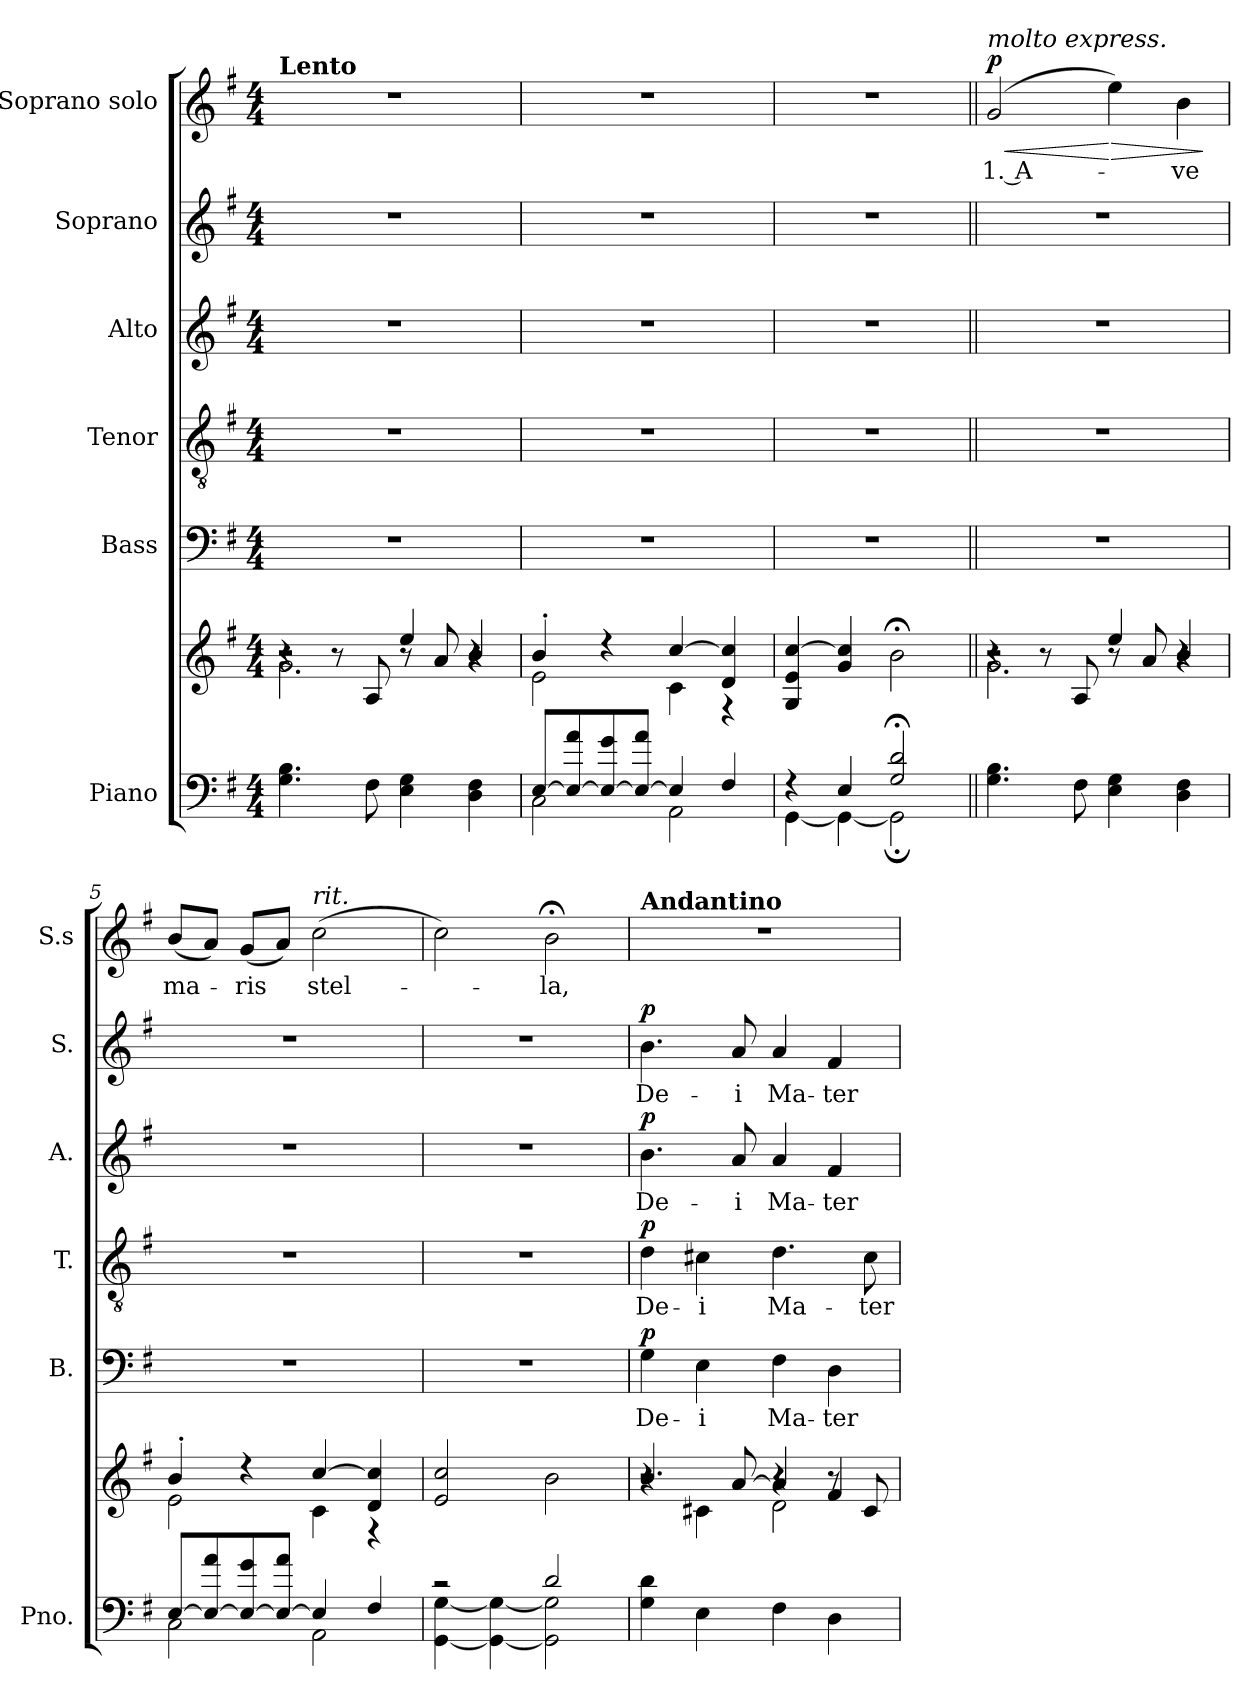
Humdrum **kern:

**kern	**kern	**kern	**text	**dynam	**kern	**text	**dynam	**kern	**text	**dynam	**kern	**text	**dynam	**kern	**text	**dynam
*part6	*part6	*part5	*part5	*part5	*part4	*part4	*part4	*part3	*part3	*part3	*part2	*part2	*part2	*part1	*part1	*part1
*staff7	*staff6	*staff5	*staff5	*staff5	*staff4	*staff4	*staff4	*staff3	*staff3	*staff3	*staff2	*staff2	*staff2	*staff1	*staff1	*staff1
*I"Piano	*	*I"Bass	*	*	*I"Tenor	*	*	*I"Alto	*	*	*I"Soprano	*	*	*I"Soprano solo	*	*
*I'Pno.	*	*I'B.	*	*	*I'T.	*	*	*I'A.	*	*	*I'S.	*	*	*I'S.s	*	*
*clefF4	*clefG2	*clefF4	*	*	*clefGv2	*	*	*clefG2	*	*	*clefG2	*	*	*clefG2	*	*
*k[f#]	*k[f#]	*k[f#]	*	*	*k[f#]	*	*	*k[f#]	*	*	*k[f#]	*	*	*k[f#]	*	*
*M4/4	*M4/4	*M4/4	*	*	*M4/4	*	*	*M4/4	*	*	*M4/4	*	*	*M4/4	*	*
*MM66	*MM66	*MM66	*	*	*MM66	*	*	*MM66	*	*	*MM66	*	*	*MM66	*	*
=1	=1	=1	=1	=1	=1	=1	=1	=1	=1	=1	=1	=1	=1	=1	=1	=1
*	*^	*	*	*	*	*	*	*	*	*	*	*	*	*	*	*
*	*	*^	*	*	*	*	*	*	*	*	*	*	*	*	*	*	*
!	!	!	!	!	!	!	!	!	!	!	!	!	!	!	!	!LO:TX:a:B:t=Lento	!	!
4.G\ 4.B\	2r	2.g\	4r	1r	.	.	1r	.	.	1r	.	.	1r	.	.	1r	.	.
.	.	.	8r	.	.	.	.	.	.	.	.	.	.	.	.	.	.	.
8F#\	.	.	8A/	.	.	.	.	.	.	.	.	.	.	.	.	.	.	.
4E\ 4G\	4ee/	.	8r	.	.	.	.	.	.	.	.	.	.	.	.	.	.	.
.	.	.	8a/	.	.	.	.	.	.	.	.	.	.	.	.	.	.	.
4D\ 4F#\	4r	4r	4b/	.	.	.	.	.	.	.	.	.	.	.	.	.	.	.
*	*	*v	*v	*	*	*	*	*	*	*	*	*	*	*	*	*	*	*
=2	=2	=2	=2	=2	=2	=2	=2	=2	=2	=2	=2	=2	=2	=2	=2	=2	=2
*^	*	*	*	*	*	*	*	*	*	*	*	*	*	*	*	*	*
[8E/L	2C\	4b'/	2e\	1r	.	.	1r	.	.	1r	.	.	1r	.	.	1r	.	.
8E/_ 8a/	.	.	.	.	.	.	.	.	.	.	.	.	.	.	.	.	.	.
8E/_ 8g/	.	4r	.	.	.	.	.	.	.	.	.	.	.	.	.	.	.	.
8E/_ 8a/J	.	.	.	.	.	.	.	.	.	.	.	.	.	.	.	.	.	.
4E/]	2AA\	[4cc/	4c\	.	.	.	.	.	.	.	.	.	.	.	.	.	.	.
4F#/	.	4d/ 4cc/]	4r	.	.	.	.	.	.	.	.	.	.	.	.	.	.	.
*	*	*v	*v	*	*	*	*	*	*	*	*	*	*	*	*	*	*	*
=3	=3	=3	=3	=3	=3	=3	=3	=3	=3	=3	=3	=3	=3	=3	=3	=3	=3
4r	[4GG\	4G/ 4e/ [4cc/	1r	.	.	1r	.	.	1r	.	.	1r	.	.	1r	.	.
4E/	4GG\_	4g/ 4cc/]	.	.	.	.	.	.	.	.	.	.	.	.	.	.	.
2G/;< 2d/;<	2GG;\]	2b;<\	.	.	.	.	.	.	.	.	.	.	.	.	.	.	.
!!LO:LB:g=z
=4||	=4||	=4||	=4||	=4||	=4||	=4||	=4||	=4||	=4||	=4||	=4||	=4||	=4||	=4||	=4||	=4||	=4||
*	*	*^	*	*	*	*	*	*	*	*	*	*	*	*	*	*	*
*	*	*	*^	*	*	*	*	*	*	*	*	*	*	*	*	*	*	*
!	!	!	!	!	!	!	!	!	!	!	!	!	!	!	!	!	!LO:TX:a:i:t=molto express.	!	!
!	!	!	!	!	!	!	!	!	!	!	!	!	!	!	!	!	!	!LO:LY:b	!LO:HP:b
!	!	!	!	!	!	!	!	!	!	!	!	!	!	!	!	!	!	!	!LO:DY:n=1:a
*v	*v	*	*	*	*	*	*	*	*	*	*	*	*	*	*	*	*	*	*
4.G\ 4.B\	2r	2.g\	4r	1r	.	.	1r	.	.	1r	.	.	1r	.	.	(>2g/	1. A-	< p
.	.	.	8r	.	.	.	.	.	.	.	.	.	.	.	.	.	.	.
8F#\	.	.	8A/	.	.	.	.	.	.	.	.	.	.	.	.	.	.	.
!	!	!	!	!	!	!	!	!	!	!	!	!	!	!	!	!	!	!LO:HP:n=1:b
4E\ 4G\	4ee/	.	8r	.	.	.	.	.	.	.	.	.	.	.	.	4ee\)	.	[ >
.	.	.	8a/	.	.	.	.	.	.	.	.	.	.	.	.	.	.	.
!	!	!	!	!	!	!	!	!	!	!	!	!	!	!	!	!	!LO:LY:b	!
4D\ 4F#\	4r	4r	4b/	.	.	.	.	.	.	.	.	.	.	.	.	4b\	-ve	.
*	*v	*v	*v	*	*	*	*	*	*	*	*	*	*	*	*	*	*	*
.	.	.	.	.	.	.	.	.	.	.	.	.	.	.	.	]
=5	=5	=5	=5	=5	=5	=5	=5	=5	=5	=5	=5	=5	=5	=5	=5	=5
*^	*^	*	*	*	*	*	*	*	*	*	*	*	*	*	*	*
!	!	!	!	!	!	!	!	!	!	!	!	!	!	!	!	!	!LO:LY:b	!
[8E/L	2C\	4b'/	2e\	1r	.	.	1r	.	.	1r	.	.	1r	.	.	(<8b/L	ma-	.
8E/_ 8a/	.	.	.	.	.	.	.	.	.	.	.	.	.	.	.	8a/J)	.	.
!	!	!	!	!	!	!	!	!	!	!	!	!	!	!	!	!	!LO:LY:b	!
8E/_ 8g/	.	4r	.	.	.	.	.	.	.	.	.	.	.	.	.	(<8g/L	-ris	.
8E/_ 8a/J	.	.	.	.	.	.	.	.	.	.	.	.	.	.	.	8a/J)	.	.
*	*	*	*	*	*	*	*	*	*	*	*	*	*	*	*	*MM64	*	*
!	!	!	!	!	!	!	!	!	!	!	!	!	!	!	!	!LO:TX:a:i:t=rit.	!	!
!	!	!	!	!	!	!	!	!	!	!	!	!	!	!	!	!	!LO:LY:b	!
4E/]	2AA\	[4cc/	4c\	.	.	.	.	.	.	.	.	.	.	.	.	(>2cc\	stel-	.
4F#/	.	4d/ 4cc/]	4r	.	.	.	.	.	.	.	.	.	.	.	.	.	.	.
*	*	*v	*v	*	*	*	*	*	*	*	*	*	*	*	*	*	*	*
=6	=6	=6	=6	=6	=6	=6	=6	=6	=6	=6	=6	=6	=6	=6	=6	=6	=6
*	*	*	*	*	*	*	*	*	*	*	*	*	*	*	*MM62	*	*
2r	[4GG\ [4G\	2e/ 2cc/	1r	.	.	1r	.	.	1r	.	.	1r	.	.	2cc\)	.	.
.	4GG\_ 4G\_	.	.	.	.	.	.	.	.	.	.	.	.	.	.	.	.
*	*	*	*	*	*	*	*	*	*	*	*	*	*	*	*MM58	*	*
!	!	!	!	!	!	!	!	!	!	!	!	!	!	!	!	!LO:LY:b	!
2d/	2GG\] 2G\]	2b\	.	.	.	.	.	.	.	.	.	.	.	.	2b;<\	-la,	.
*v	*v	*	*	*	*	*	*	*	*	*	*	*	*	*	*	*	*
!!LO:LB:g=z
=7	=7	=7	=7	=7	=7	=7	=7	=7	=7	=7	=7	=7	=7	=7	=7	=7
*	*	*	*	*	*	*	*	*	*	*	*	*	*	*MM96	*	*
*^	*^	*	*	*	*	*	*	*	*	*	*	*	*	*	*	*
*	*	*	*^	*	*	*	*	*	*	*	*	*	*	*	*	*	*	*
!	!	!	!	!	!	!	!	!	!	!	!	!	!	!	!	!	!LO:TX:a:B:t=Andantino	!	!
!	!	!	!	!	!	!LO:LY:b	!LO:DY:a	!	!LO:LY:b	!LO:DY:a	!	!LO:LY:b	!LO:DY:a	!	!LO:LY:b	!LO:DY:a	!	!	!
*v	*v	*	*	*	*	*	*	*	*	*	*	*	*	*	*	*	*	*	*
4G\ 4d\	4.b/	4r	2r	4G\	De-	p	4d\	De-	p	4.b\	De-	p	4.b\	De-	p	1r	.	.
!	!	!	!	!	!LO:LY:b	!	!	!LO:LY:b	!	!	!	!	!	!	!	!	!	!
4E\	.	4c#X\	.	4E\	-i	.	4c#X\	-i	.	.	.	.	.	.	.	.	.	.
!	!	!	!	!	!	!	!	!	!	!	!LO:LY:b	!	!	!LO:LY:b	!	!	!	!
.	[8a/	.	.	.	.	.	.	.	.	8a/	-i	.	8a/	-i	.	.	.	.
!	!	!	!	!	!LO:LY:b	!	!	!LO:LY:b	!	!	!LO:LY:b	!	!	!LO:LY:b	!	!	!	!
4F#\	4a/]	2d\	4r	4F#\	Ma-	.	4.d\	Ma-	.	4a/	Ma-	.	4a/	Ma-	.	.	.	.
!	!	!	!	!	!LO:LY:b	!	!	!	!	!	!LO:LY:b	!	!	!LO:LY:b	!	!	!	!
4D\	4f#/	.	8r	4D\	-ter	.	.	.	.	4f#/	-ter	.	4f#/	-ter	.	.	.	.
!	!	!	!	!	!	!	!	!LO:LY:b	!	!	!	!	!	!	!	!	!	!
.	.	.	8c#/	.	.	.	8c#\	-ter	.	.	.	.	.	.	.	.	.	.
*	*v	*v	*v	*	*	*	*	*	*	*	*	*	*	*	*	*	*	*
=	=	=	=	=	=	=	=	=	=	=	=	=	=	=	=	=
*-	*-	*-	*-	*-	*-	*-	*-	*-	*-	*-	*-	*-	*-	*-	*-	*-
